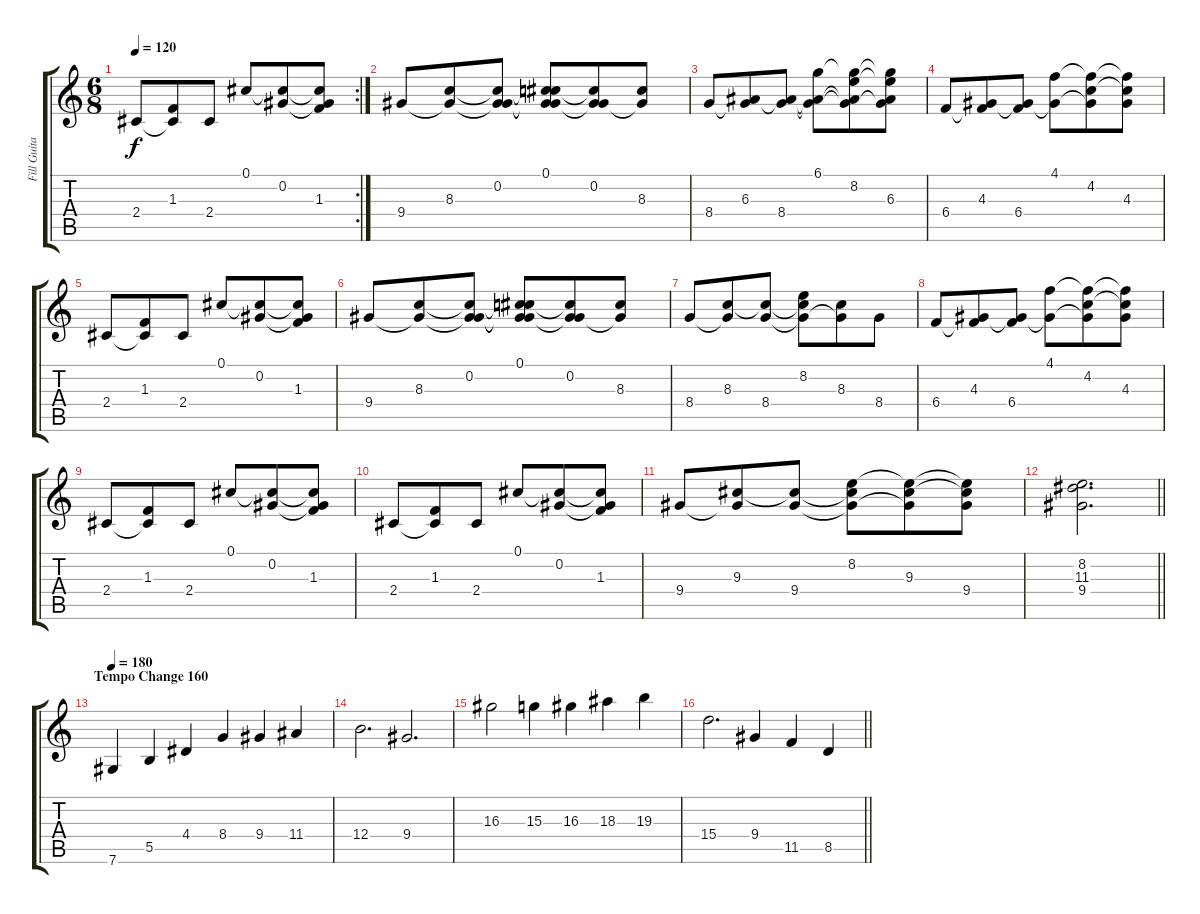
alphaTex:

\track ("Fill Guitar" "Fill Guita") {instrument overdrivenguitar}
\staff {score tabs}
\tuning (Db4 Ab3 E3 B2 Gb2 Db2) {hide}
\rc 2
\ts (6 8)
\tempo 120
\clef g2
\ks c
2.4.8{dy f} (1.3 2.4{t}).8 2.4.8 0.1.8 (0.1{t} 0.2).8 (0.1{t} 0.2{t} 1.3).8 |
9.4.8 (8.3 9.4{t}).8 (0.2 8.3{t} 9.4{t}).8 (0.1 0.2{t} 8.3{t} 9.4{t}).8 (0.2 8.3{t} 9.4{t}).8 (8.3 9.4{t}).8 |
8.4.8 (6.3 8.4{t}).8 (6.3{t} 8.4).8 (6.1 6.3{t} 8.4{t}).8 (6.1{t} 8.2 6.3{t} 8.4{t}).8 (6.1{t} 8.2{t} 6.3 8.4{t}).8 |
6.4.8 (4.3 6.4{t}).8 (4.3{t} 6.4).8 (4.1 4.3{t}).8 (4.1{t} 4.2 4.3{t}).8 (4.1{t} 4.2{t} 4.3).8 |
2.4.8 (1.3 2.4{t}).8 2.4.8 0.1.8 (0.1{t} 0.2).8 (0.1{t} 0.2{t} 1.3).8 |
9.4.8 (8.3 9.4{t}).8 (0.2 8.3{t} 9.4{t}).8 (0.1 0.2{t} 8.3{t} 9.4{t}).8 (0.2 8.3{t} 9.4{t}).8 (8.3 9.4{t}).8 |
8.4.8 (8.3 8.4{t}).8 (8.3{t} 8.4).8 (8.2 8.3{t} 8.4{t}).8 (8.3 8.4{t}).8 8.4.8 |
6.4.8 (4.3 6.4{t}).8 (4.3{t} 6.4).8 (4.1 4.3{t}).8 (4.1{t} 4.2 4.3{t}).8 (4.1{t} 4.2{t} 4.3).8 |
2.4.8 (1.3 2.4{t}).8 2.4.8 0.1.8 (0.1{t} 0.2).8 (0.1{t} 0.2{t} 1.3).8 |
2.4.8 (1.3 2.4{t}).8 2.4.8 0.1.8 (0.1{t} 0.2).8 (0.1{t} 0.2{t} 1.3).8 |
9.4.8 (9.3 9.4{t}).8 (9.3{t} 9.4).8 (8.2 9.3{t} 9.4{t}).8 (8.2{t} 9.3 9.4{t}).8 (8.2{t} 9.3{t} 9.4).8 |
\barLineRight lightlight
(8.2 11.3 9.4).2{d} |
\section ("" "Tempo Change 160")
\tempo 160
\tempo 180
7.6.4 5.5.4 4.4.4 8.4.4 9.4.4 11.4.4 |
12.4.2{d} 9.4.2{d} |
16.3.2 15.3.4 16.3.4 18.3.4 19.3.4 |
\barLineRight lightlight
15.4.2{d} 9.4.4 11.5.4 8.5.4
